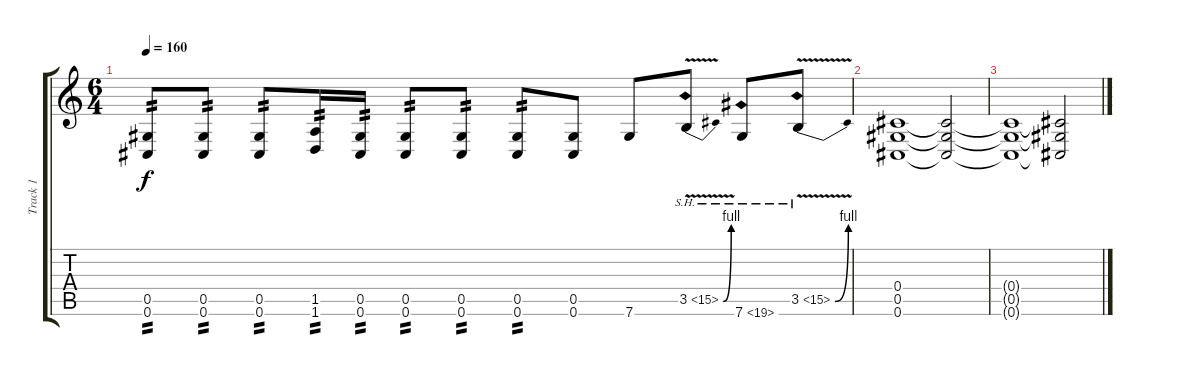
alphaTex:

\track ("Track 1" "Track 1") {instrument distortionguitar}
\staff {score tabs}
\tuning (Eb4 Bb3 Gb3 Db3 Ab2 Db2) {hide}
\ts (6 4)
\tempo 160
\clef g2
\ks c
(0.5 0.6).8{tp 2 dy f} (0.5 0.6).8{tp 2} (0.5 0.6).8{tp 2} (1.5 1.6).16{tp 2} (0.5 0.6).16{tp 2} (0.5 0.6).8{tp 2} (0.5 0.6).8{tp 2} (0.5 0.6).8{tp 2} (0.5 0.6).8 7.6.8 3.5{be (bend 0 0 60 4) sh 12 v}.8 7.6{sh 12}.8 3.5{be (bend 0 0 60 4) sh 12 v}.8 |
(0.4 0.5 0.6).1{volume 0} (0.4{t} 0.5{t} 0.6{t}).2 |
(0.4{t} 0.5{t} 0.6{t}).1 (0.4{t} 0.5{t} 0.6{t}).2
